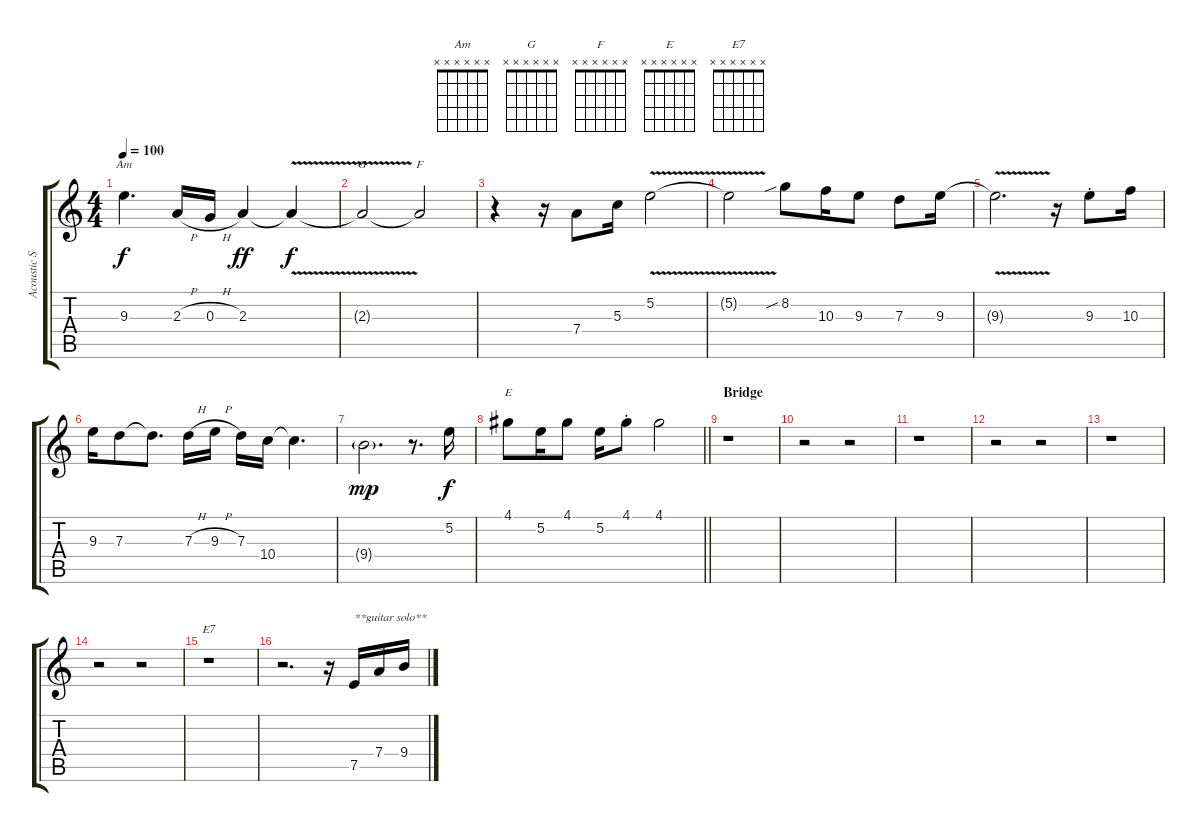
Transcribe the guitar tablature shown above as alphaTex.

\track ("Acoustic Steel Guitar" "Acoustic S") {instrument acousticguitarsteel}
\staff {score tabs}
\tuning (E4 B3 G3 D3 A2 E2) {hide}
\chord ("Am" x x x x x x)
\chord ("G" x x x x x x)
\chord ("F" x x x x x x)
\chord ("E" x x x x x x)
\chord ("E7" x x x x x x)
\ts (4 4)
\tempo 100
\clef g2
\ks c
9.3{t}.4{d ch "Am" dy f} 2.3{h}.16 0.3{h}.16 2.3.4{dy ff} 2.3{v t}.4{dy f} |
2.3{t}.2{ch "G"} 2.3{t}.2{ch "F"} |
r.4 r.16 7.4.8 5.3.16 5.2{v}.2 |
5.2{t}.2 8.2{sib}.8 10.3.16 9.3.8 7.3.8 9.3.16 |
9.3{v t}.2{d} r.16 9.3{st}.8 10.3.16 |
9.3.16 7.3.8 7.3{t}.8{d} 7.3{h}.16 9.3{h}.16 7.3.16 10.4.16 10.4{t}.4{d} |
9.4{g}.2{d dy mp} r.8{d} 5.2.16{dy f} |
\barLineRight lightlight
4.1.8{ch "E"} 5.2.16 4.1.8 5.2.16 4.1{st}.8 4.1.2 |
\section ("" "Bridge")
r.1 |
r.2 r.2 |
r.1 |
r.2 r.2 |
r.1 |
r.2 r.2 |
r.1{ch "E7"} |
r.2{d} r.16 7.5.16{txt "**guitar solo**"} 7.4.16 9.4.16
